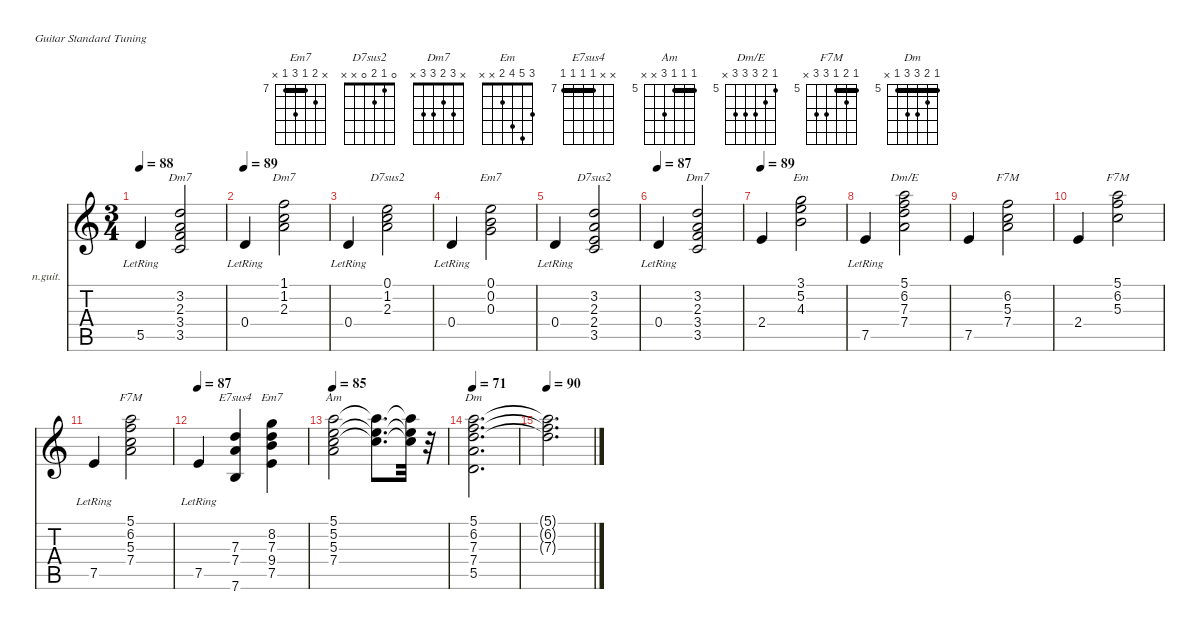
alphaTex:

\defaultSystemsLayout 4
\hideDynamics
\bracketExtendMode nobrackets
\firstSystemTrackNameOrientation horizontal
\otherSystemsTrackNameOrientation horizontal
\track ("chord     " "n.guit.") {instrument acousticguitarnylon}
\staff {score tabs}
\tuning (E4 B3 G3 D3 A2 E2)
\chord ("Em7" 0 0 0 0 x x)
\chord ("D7sus2" x 3 2 2 3 x) {barre 2}
\chord ("Dm7" 1 1 2 0 x x) {barre 1}
\chord ("Em" 3 5 4 2 x x)
\chord ("E7sus4" x x 7 7 7 7) {firstfret 7 barre (7 7 7)}
\chord ("Em7" x 8 7 9 7 x) {firstfret 7 barre 7}
\chord ("Am" 5 5 5 7 x x) {firstfret 5 barre (5 5)}
\chord ("Dm7" x 3 2 3 3 x)
\chord ("D7sus2" 0 1 2 0 x x)
\chord ("Dm/E" 5 6 7 7 7 x) {firstfret 5 showfingering false}
\chord ("F7M" x 6 5 7 7 x) {firstfret 5}
\chord ("F7M" 5 6 5 2 x x) {firstfret 2}
\chord ("F7M" 5 6 5 7 7 x) {firstfret 5 barre 5}
\chord ("Dm" 5 6 7 7 5 x) {firstfret 5 barre 5}
\ts (3 4)
\tempo 88
\clef g2
\ks c
5.5{lr}.4{dy f beam Up} (3.2 2.3 3.4 3.5).2{ch "Dm7" beam Up} |
\tempo 89
0.4{lr}.4{beam Up} (1.1 1.2 2.3).2{ch "Dm7" beam Down} |
0.4{lr}.4{beam Up} (0.1 1.2 2.3).2{ch "D7sus2" beam Down} |
0.4{lr}.4{beam Up} (0.1 0.2 0.3).2{ch "Em7" beam Down} |
0.4{lr}.4{beam Up} (3.2 2.3 2.4 3.5).2{ch "D7sus2" beam Up} |
\tempo 87
0.4{lr}.4{beam Up} (3.2 2.3 3.4 3.5).2{ch "Dm7" beam Up} |
\tempo 89
2.4.4{beam Up} (3.1 5.2 4.3).2{ch "Em" beam Down} |
7.5{lr}.4{beam Up} (5.1 6.2 7.3 7.4).2{ch "Dm/E" beam Down} |
7.5.4{beam Up} (6.2 5.3 7.4).2{ch "F7M" beam Down} |
2.4.4{beam Up} (5.1 6.2 5.3).2{ch "F7M" beam Down} |
7.5{lr}.4{beam Up} (5.1 6.2 5.3 7.4).2{ch "F7M" beam Down} |
\tempo 87
7.5{lr}.4{beam Up} (7.3 7.4 7.6).4{ch "E7sus4" beam Up} (8.2 7.3 9.4 7.5).4{ch "Em7" beam Down} |
\tempo 85
(5.1 5.2 5.3 7.4).2{ch "Am" beam Down} (5.1{t} 5.2{t} 5.3{t}).8{d beam Down} (5.1{t} 5.2{t} 5.3{t}).32{beam Down} r.32{beam Down} |
\tempo 71
(5.1 6.2 7.3 7.4 5.5).2{d ch "Dm" beam Down} |
\tempo 90
(5.1{t} 6.2{t} 7.3{t}).2{d beam Down}
